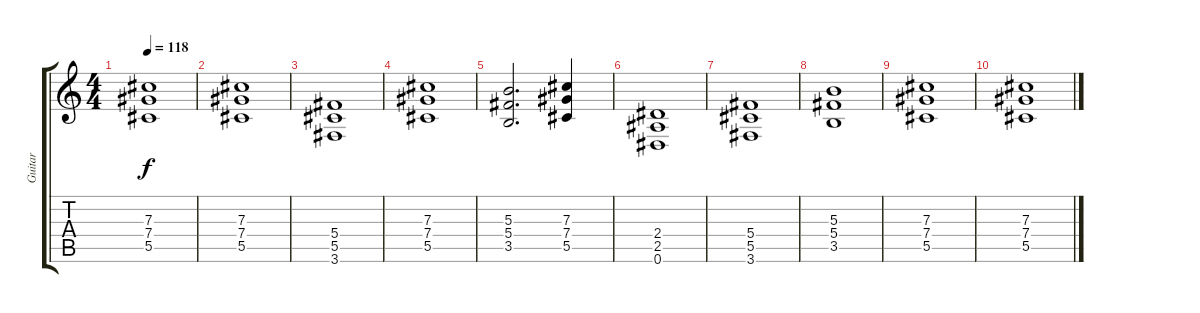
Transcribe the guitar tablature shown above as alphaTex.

\track ("Guitar" "Guitar") {instrument distortionguitar}
\staff {score tabs}
\tuning (Eb4 Bb3 Gb3 Db3 Ab2 Eb2) {hide}
\ts (4 4)
\tempo 118
\clef g2
\ks c
(7.3 7.4 5.5).1{dy f} |
(7.3 7.4 5.5).1 |
(5.4 5.5 3.6).1 |
(7.3 7.4 5.5).1 |
(5.3 5.4 3.5).2{d} (7.3 7.4 5.5).4 |
(2.4 2.5 0.6).1 |
(5.4 5.5 3.6).1 |
(5.3 5.4 3.5).1 |
(7.3 7.4 5.5).1 |
(7.3 7.4 5.5).1
